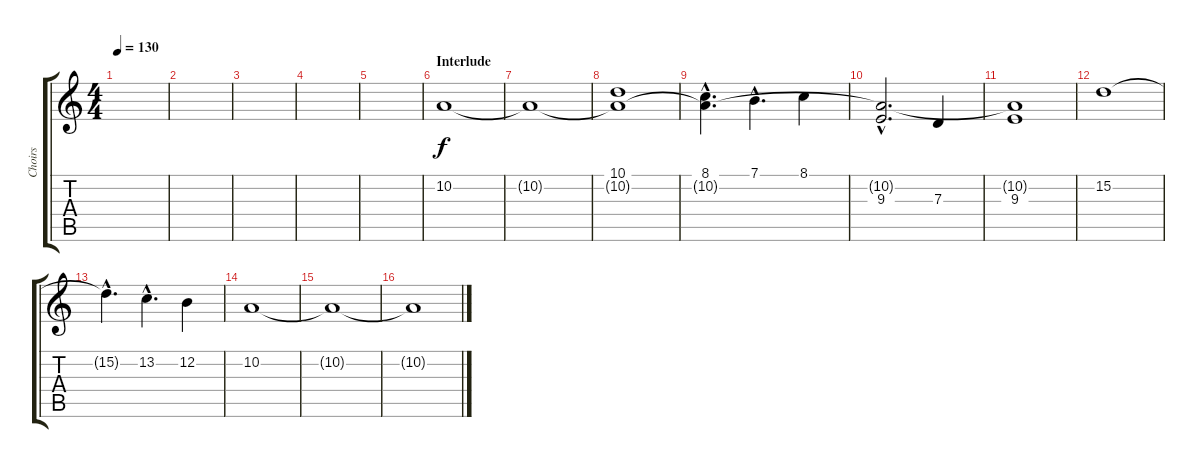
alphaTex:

\track ("Choirs" "Choirs") {instrument pad4choir}
\staff {score tabs}
\tuning (E4 B3 G3 D3 A2 E2) {hide}
\ts (4 4)
\tempo 130
\clef g2
\ks c
|
|
|
|
|
\section ("" "Interlude")
10.2.1{dy f volume 5} |
10.2{t}.1 |
(10.1 10.2{t}).1 |
(8.1{hac} 10.2{hac t}).4{d} 7.1{hac}.4{d} 8.1.4 |
(10.2{hac t} 9.3{hac}).2{d} 7.3.4 |
(10.2{t} 9.3).1 |
15.2.1 |
15.2{hac t}.4{d} 13.2{hac}.4{d} 12.2.4 |
10.2.1 |
10.2{t}.1 |
10.2{t}.1
